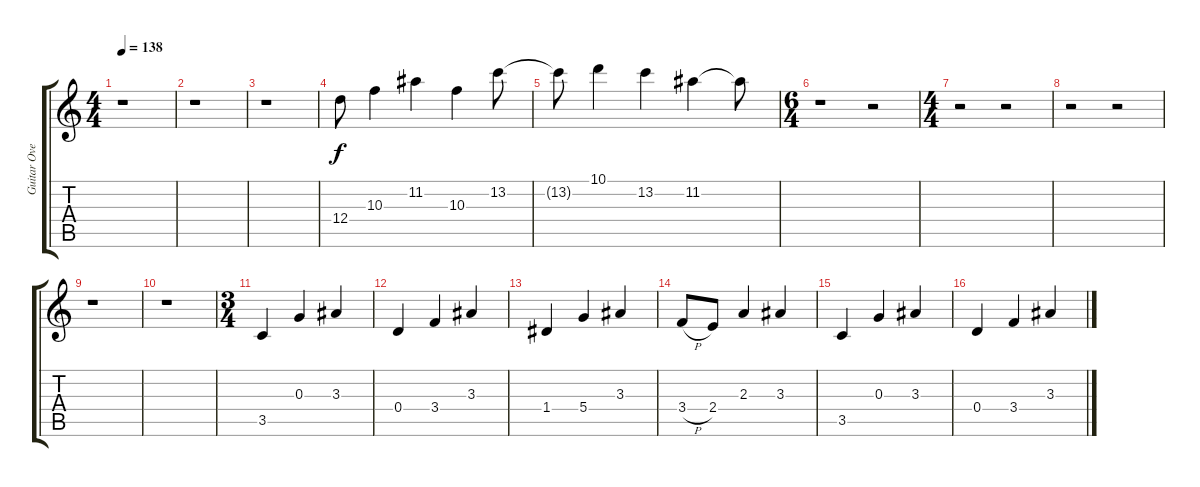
\track ("Guitar Overdub (Linde)" "Guitar Ove") {instrument acousticguitarsteel}
\staff {score tabs}
\tuning (E4 B3 G3 D3 A2 E2) {hide}
\ts (4 4)
\tempo 138
\clef g2
\ks c
r.1{dy f} |
r.1 |
r.1 |
12.4.8 10.3.4 11.2.4 10.3.4 13.2.8 |
13.2{t}.8 10.1.4 13.2.4 11.2.4 11.2{t}.8 |
\ts (6 4)
r.1 r.2 |
\ts (4 4)
r.2 r.2 |
r.2 r.2 |
r.1 |
r.1 |
\ts (3 4)
3.5.4 0.3.4 3.3.4 |
0.4.4 3.4.4 3.3.4 |
1.4.4 5.4.4 3.3.4 |
3.4{h}.8 2.4.8 2.3.4 3.3.4 |
3.5.4 0.3.4 3.3.4 |
0.4.4 3.4.4 3.3.4
